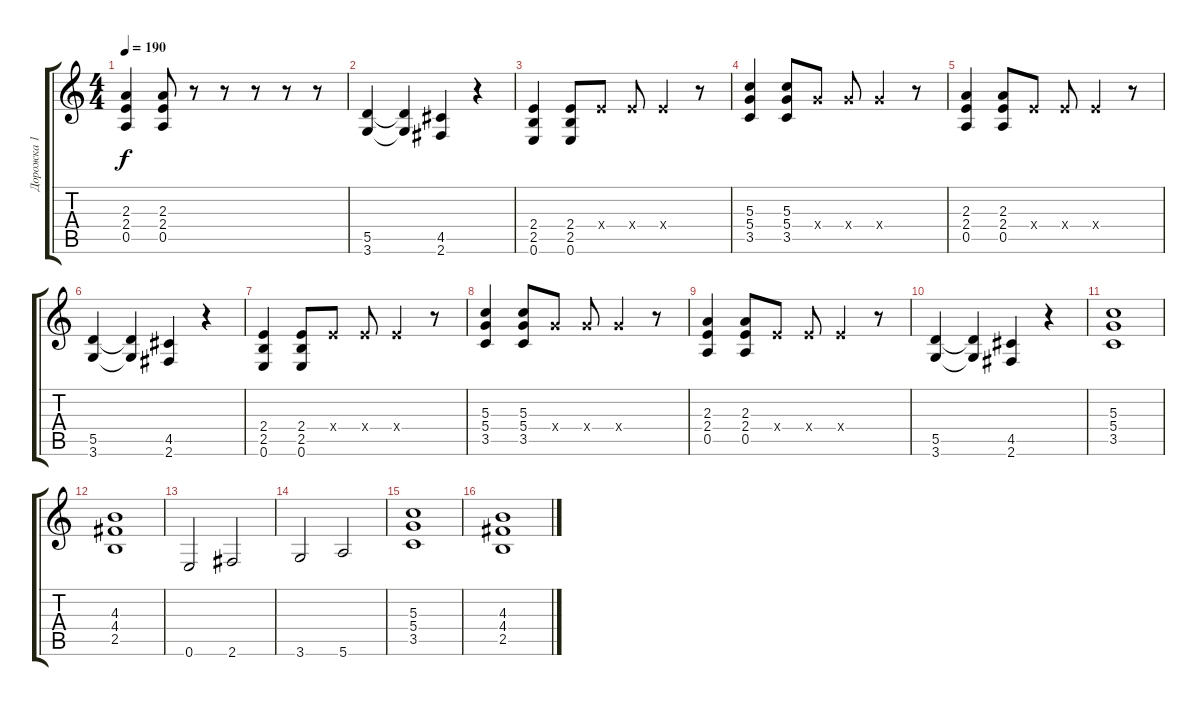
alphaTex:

\track ("Дорожка 1" "Дорожка 1") {instrument distortionguitar}
\staff {score tabs}
\tuning (E4 B3 G3 D3 A2 E2) {hide}
\ts (4 4)
\tempo 190
\clef g2
\ks c
(2.3 2.4 0.5).4{dy f} (2.3 2.4 0.5).8 r.8 r.8 r.8 r.8 r.8 |
(5.5 3.6).4 (5.5{t} 3.6{t}).4 (4.5 2.6).4 r.4 |
(2.4 2.5 0.6).4 (2.4 2.5 0.6).8 2.4{x}.8 2.4{x}.8 2.4{x}.4 r.8 |
(5.3 5.4 3.5).4 (5.3 5.4 3.5).8 5.4{x}.8 5.4{x}.8 5.4{x}.4 r.8 |
(2.3 2.4 0.5).4 (2.3 2.4 0.5).8 2.4{x}.8 2.4{x}.8 2.4{x}.4 r.8 |
(5.5 3.6).4 (5.5{t} 3.6{t}).4 (4.5 2.6).4 r.4 |
(2.4 2.5 0.6).4 (2.4 2.5 0.6).8 2.4{x}.8 2.4{x}.8 2.4{x}.4 r.8 |
(5.3 5.4 3.5).4 (5.3 5.4 3.5).8 5.4{x}.8 5.4{x}.8 5.4{x}.4 r.8 |
(2.3 2.4 0.5).4 (2.3 2.4 0.5).8 2.4{x}.8 2.4{x}.8 2.4{x}.4 r.8 |
(5.5 3.6).4 (5.5{t} 3.6{t}).4 (4.5 2.6).4 r.4 |
(5.3 5.4 3.5).1 |
(4.3 4.4 2.5).1 |
0.6.2 2.6.2 |
3.6.2 5.6.2 |
(5.3 5.4 3.5).1 |
(4.3 4.4 2.5).1
